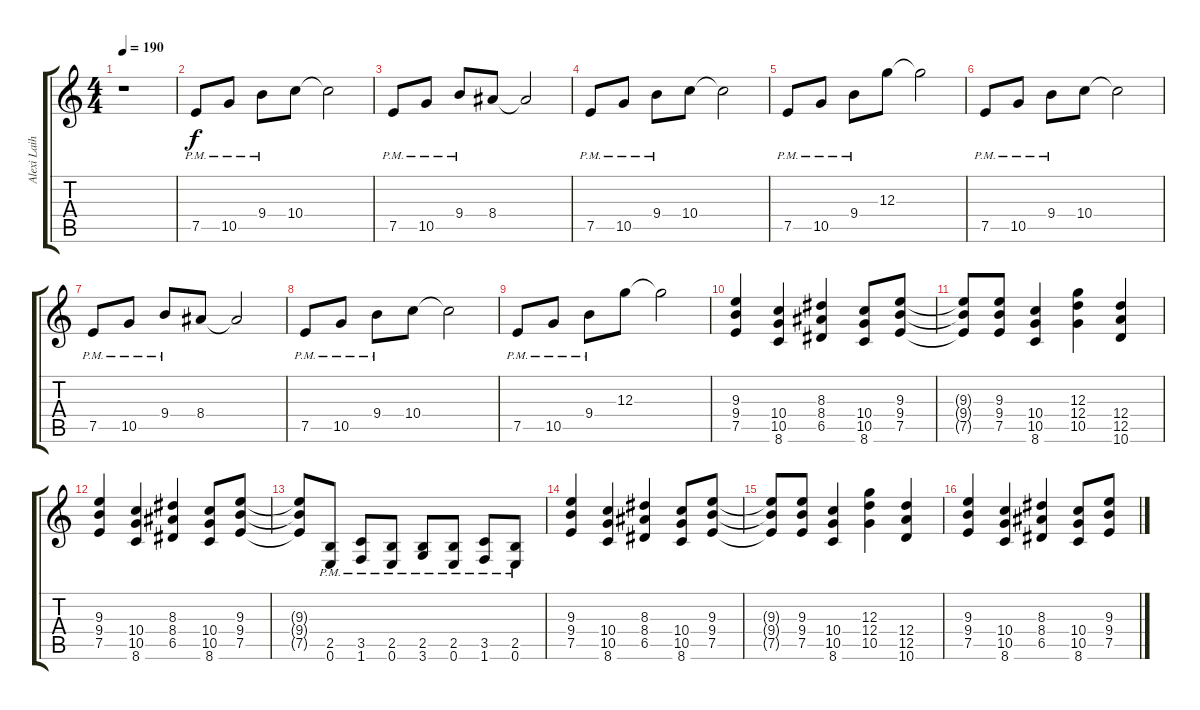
\track ("Alexi Laiho" "Alexi Laih") {instrument distortionguitar}
\staff {score tabs}
\tuning (E4 B3 G3 D3 A2 E2) {hide}
\ts (4 4)
\tempo 190
\clef g2
\ks c
r.1{dy f instrument distortionguitar} |
7.5{pm}.8 10.5{pm}.8 9.4{pm}.8 10.4.8 10.4{t}.2 |
7.5{pm}.8 10.5{pm}.8 9.4{pm}.8 8.4.8 8.4{t}.2 |
7.5{pm}.8 10.5{pm}.8 9.4{pm}.8 10.4.8 10.4{t}.2 |
7.5{pm}.8 10.5{pm}.8 9.4{pm}.8 12.3.8 12.3{t}.2 |
7.5{pm}.8 10.5{pm}.8 9.4{pm}.8 10.4.8 10.4{t}.2 |
7.5{pm}.8 10.5{pm}.8 9.4{pm}.8 8.4.8 8.4{t}.2 |
7.5{pm}.8 10.5{pm}.8 9.4{pm}.8 10.4.8 10.4{t}.2 |
7.5{pm}.8 10.5{pm}.8 9.4{pm}.8 12.3.8 12.3{t}.2 |
(9.3 9.4 7.5).4 (10.4 10.5 8.6).4 (8.3 8.4 6.5).4 (10.4 10.5 8.6).8 (9.3 9.4 7.5).8 |
(9.3{t} 9.4{t} 7.5{t}).8 (9.3 9.4 7.5).8 (10.4 10.5 8.6).4 (12.3 12.4 10.5).4 (12.4 12.5 10.6).4 |
(9.3 9.4 7.5).4 (10.4 10.5 8.6).4 (8.3 8.4 6.5).4 (10.4 10.5 8.6).8 (9.3 9.4 7.5).8 |
(9.3{t} 9.4{t} 7.5{t}).8 (2.5{pm} 0.6{pm}).8 (3.5{pm} 1.6{pm}).8 (2.5{pm} 0.6{pm}).8 (2.5{pm} 3.6{pm}).8 (2.5{pm} 0.6{pm}).8 (3.5{pm} 1.6{pm}).8 (2.5{pm} 0.6{pm}).8 |
(9.3 9.4 7.5).4 (10.4 10.5 8.6).4 (8.3 8.4 6.5).4 (10.4 10.5 8.6).8 (9.3 9.4 7.5).8 |
(9.3{t} 9.4{t} 7.5{t}).8 (9.3 9.4 7.5).8 (10.4 10.5 8.6).4 (12.3 12.4 10.5).4 (12.4 12.5 10.6).4 |
(9.3 9.4 7.5).4 (10.4 10.5 8.6).4 (8.3 8.4 6.5).4 (10.4 10.5 8.6).8 (9.3 9.4 7.5).8
